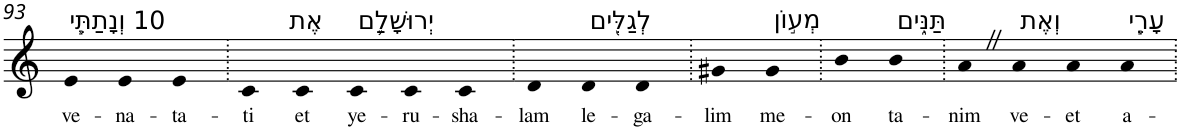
**kern	**text
*part1	*part1
*staff1	*staff1
*I"Piano	*
*I'Pno	*
!!LO:PB:g=z
*clefG2	*
*k[]	*
=93	=93
!LO:TX:a:t=10 וְנָתַתִּ֧י	!
!	!LO:LY:b
4e	ve-
!	!LO:LY:b
4e	-na-
!	!LO:LY:b
4e	-ta-
=94.	=94.
!	!LO:LY:b
4c	-ti
!LO:TX:a:t=אֶת	!
!	!LO:LY:b
4c	et
!LO:TX:a:t=יְרוּשָׁלִַ֛ם	!
!	!LO:LY:b
4c	ye-
!	!LO:LY:b
4c	-ru-
!	!LO:LY:b
4c	-sha-
=95.	=95.
!	!LO:LY:b
4d	-lam
!LO:TX:a:t=לְגַלִּ֖ים	!
!	!LO:LY:b
4d	le-
!	!LO:LY:b
4d	-ga-
=96.	=96.
!	!LO:LY:b
4g#X	-lim
!LO:TX:a:t=מְע֣וֹן	!
!	!LO:LY:b
4g#	me-
=97.	=97.
!	!LO:LY:b
4b	-on
!LO:TX:a:t=תַּנִּ֑ים	!
!	!LO:LY:b
4b	ta-
=98.	=98.
!	!LO:LY:b
4aZ	-nim
!LO:TX:a:t=וְאֶת	!
!	!LO:LY:b
4a	ve-
!	!LO:LY:b
4a	-et
!LO:TX:a:t=עָרֵ֧י	!
!	!LO:LY:b
4a	a-
=.	=.
*-	*-
